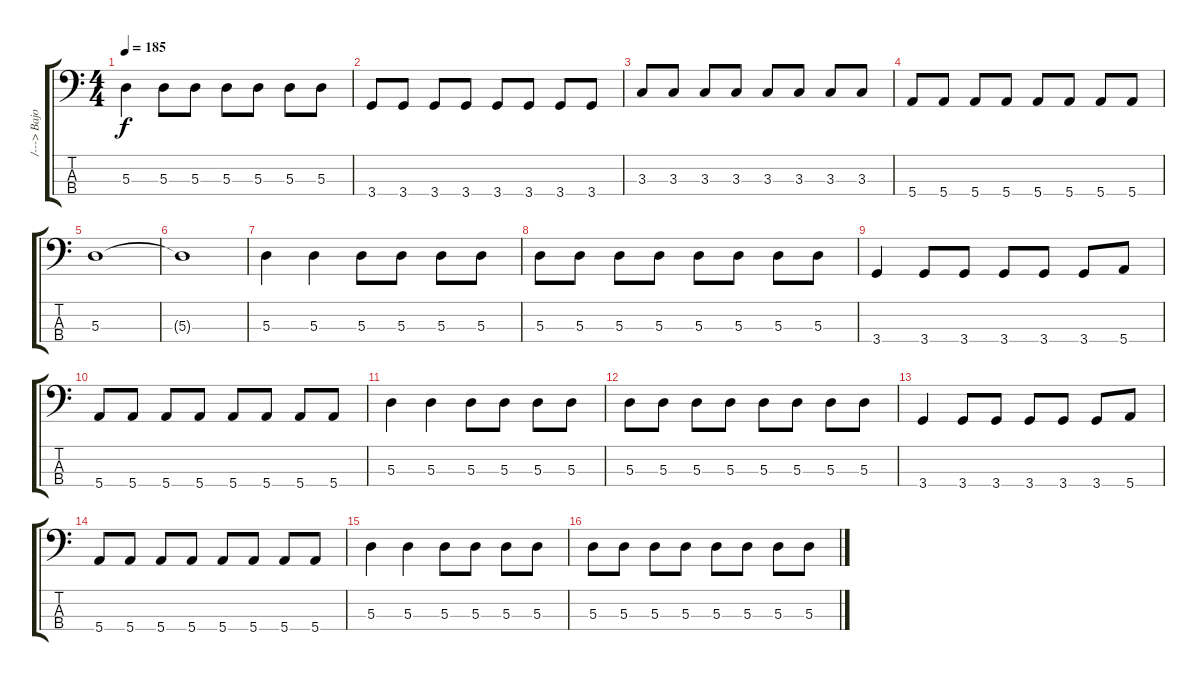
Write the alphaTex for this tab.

\track ("/---> Bajo <---/" "/---> Bajo") {instrument electricbasspick}
\staff {score tabs}
\tuning (G2 D2 A1 E1) {hide}
\ts (4 4)
\tempo 185
\clef f4
\ks c
5.3.4{dy f} 5.3.8 5.3.8 5.3.8 5.3.8 5.3.8 5.3.8 |
3.4.8 3.4.8 3.4.8 3.4.8 3.4.8 3.4.8 3.4.8 3.4.8 |
3.3.8 3.3.8 3.3.8 3.3.8 3.3.8 3.3.8 3.3.8 3.3.8 |
5.4.8 5.4.8 5.4.8 5.4.8 5.4.8 5.4.8 5.4.8 5.4.8 |
5.3.1 |
5.3{t}.1 |
5.3.4 5.3.4 5.3.8 5.3.8 5.3.8 5.3.8 |
5.3.8 5.3.8 5.3.8 5.3.8 5.3.8 5.3.8 5.3.8 5.3.8 |
3.4.4 3.4.8 3.4.8 3.4.8 3.4.8 3.4.8 5.4.8 |
5.4.8 5.4.8 5.4.8 5.4.8 5.4.8 5.4.8 5.4.8 5.4.8 |
5.3.4 5.3.4 5.3.8 5.3.8 5.3.8 5.3.8 |
5.3.8 5.3.8 5.3.8 5.3.8 5.3.8 5.3.8 5.3.8 5.3.8 |
3.4.4 3.4.8 3.4.8 3.4.8 3.4.8 3.4.8 5.4.8 |
5.4.8 5.4.8 5.4.8 5.4.8 5.4.8 5.4.8 5.4.8 5.4.8 |
5.3.4 5.3.4 5.3.8 5.3.8 5.3.8 5.3.8 |
5.3.8 5.3.8 5.3.8 5.3.8 5.3.8 5.3.8 5.3.8 5.3.8
